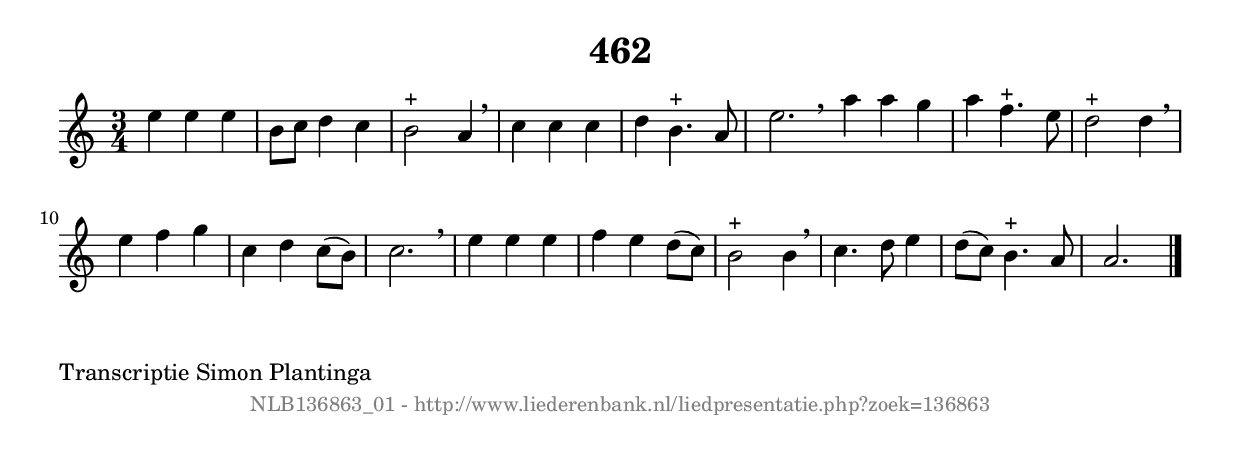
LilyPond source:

%
% produced by wce2krn 1.64 (7 June 2014)
%
\version"2.16"
#(append! paper-alist '(("long" . (cons (* 210 mm) (* 2000 mm)))))
#(set-default-paper-size "long")
sb = {\breathe}
mBreak = {\breathe }
bBreak = {\breathe }
x = {\once\override NoteHead #'style = #'cross }
gl=\glissando
itime={\override Staff.TimeSignature #'stencil = ##f }
ficta = {\once\set suggestAccidentals = ##t}
fine = {\once\override Score.RehearsalMark #'self-alignment-X = #1 \mark \markup {\italic{Fine}}}
dc = {\once\override Score.RehearsalMark #'self-alignment-X = #1 \mark \markup {\italic{D.C.}}}
dcf = {\once\override Score.RehearsalMark #'self-alignment-X = #1 \mark \markup {\italic{D.C. al Fine}}}
dcc = {\once\override Score.RehearsalMark #'self-alignment-X = #1 \mark \markup {\italic{D.C. al Coda}}}
ds = {\once\override Score.RehearsalMark #'self-alignment-X = #1 \mark \markup {\italic{D.S.}}}
dsf = {\once\override Score.RehearsalMark #'self-alignment-X = #1 \mark \markup {\italic{D.S. al Fine}}}
dsc = {\once\override Score.RehearsalMark #'self-alignment-X = #1 \mark \markup {\italic{D.S. al Coda}}}
pv = {\set Score.repeatCommands = #'((volta "1"))}
sv = {\set Score.repeatCommands = #'((volta "2"))}
tv = {\set Score.repeatCommands = #'((volta "3"))}
qv = {\set Score.repeatCommands = #'((volta "4"))}
xv = {\set Score.repeatCommands = #'((volta #f))}
\header{ tagline = ""
title = "462"
}
\score {{
\key a \minor
\relative g'
{
\set melismaBusyProperties = #'()
\time 3/4
\tempo 4=120
\override Score.MetronomeMark #'transparent = ##t
\override Score.RehearsalMark #'break-visibility = #(vector #t #t #f)
e'4 e4 e4 | b8 c8 d4 c4 | b2^"+" a4 \sb | c4 c4 c4 | d4 b4.^"+" a8 | e'2. \bar ":|:" \bBreak
a4 a4 g4 | a4 f4.^"+" e8 | d2^"+" d4 \sb | e4 f4 g4 | c,4 d4 c8( b8) | c2. | \mBreak \bar "|"
e4 e4 e4 | f4 e4 d8( c8) | b2^"+" b4 \sb | c4. d8 e4 | d8( c8) b4.^"+" a8 | a2. \bar "|."
 }}
 \midi { }
 \layout {
            indent = 0.0\cm
}
}
\markup { \wordwrap-string #" 
Transcriptie Simon Plantinga
"}
\markup { \vspace #0 } \markup { \with-color #grey \fill-line { \center-column { \smaller "NLB136863_01 - http://www.liederenbank.nl/liedpresentatie.php?zoek=136863" } } }
